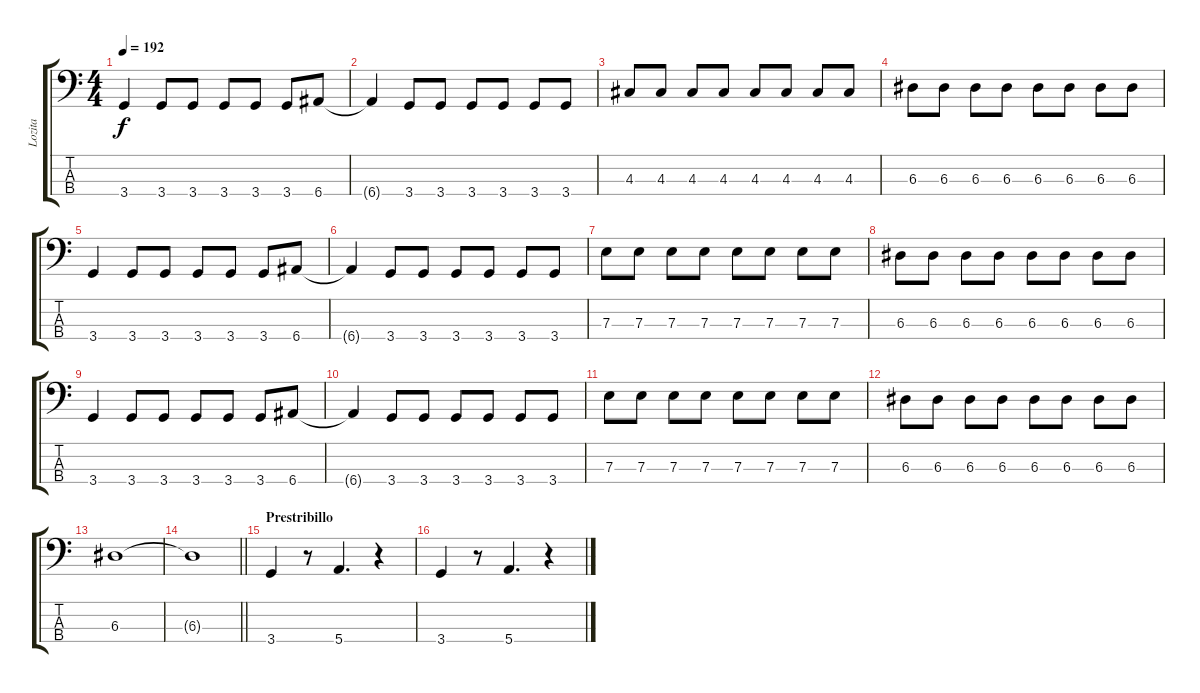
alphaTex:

\track ("Lozita" "Lozita") {instrument electricbassfinger}
\staff {score tabs}
\tuning (G2 D2 A1 E1) {hide}
\ts (4 4)
\tempo 192
\clef f4
\ks c
3.4.4{dy f} 3.4.8 3.4.8 3.4.8 3.4.8 3.4.8 6.4.8 |
6.4{t}.4 3.4.8 3.4.8 3.4.8 3.4.8 3.4.8 3.4.8 |
4.3.8 4.3.8 4.3.8 4.3.8 4.3.8 4.3.8 4.3.8 4.3.8 |
6.3.8 6.3.8 6.3.8 6.3.8 6.3.8 6.3.8 6.3.8 6.3.8 |
3.4.4 3.4.8 3.4.8 3.4.8 3.4.8 3.4.8 6.4.8 |
6.4{t}.4 3.4.8 3.4.8 3.4.8 3.4.8 3.4.8 3.4.8 |
7.3.8 7.3.8 7.3.8 7.3.8 7.3.8 7.3.8 7.3.8 7.3.8 |
6.3.8 6.3.8 6.3.8 6.3.8 6.3.8 6.3.8 6.3.8 6.3.8 |
3.4.4 3.4.8 3.4.8 3.4.8 3.4.8 3.4.8 6.4.8 |
6.4{t}.4 3.4.8 3.4.8 3.4.8 3.4.8 3.4.8 3.4.8 |
7.3.8 7.3.8 7.3.8 7.3.8 7.3.8 7.3.8 7.3.8 7.3.8 |
6.3.8 6.3.8 6.3.8 6.3.8 6.3.8 6.3.8 6.3.8 6.3.8 |
6.3.1 |
\barLineRight lightlight
6.3{t}.1 |
\section ("" "Prestribillo")
3.4.4 r.8 5.4.4{d} r.4 |
3.4.4 r.8 5.4.4{d} r.4
